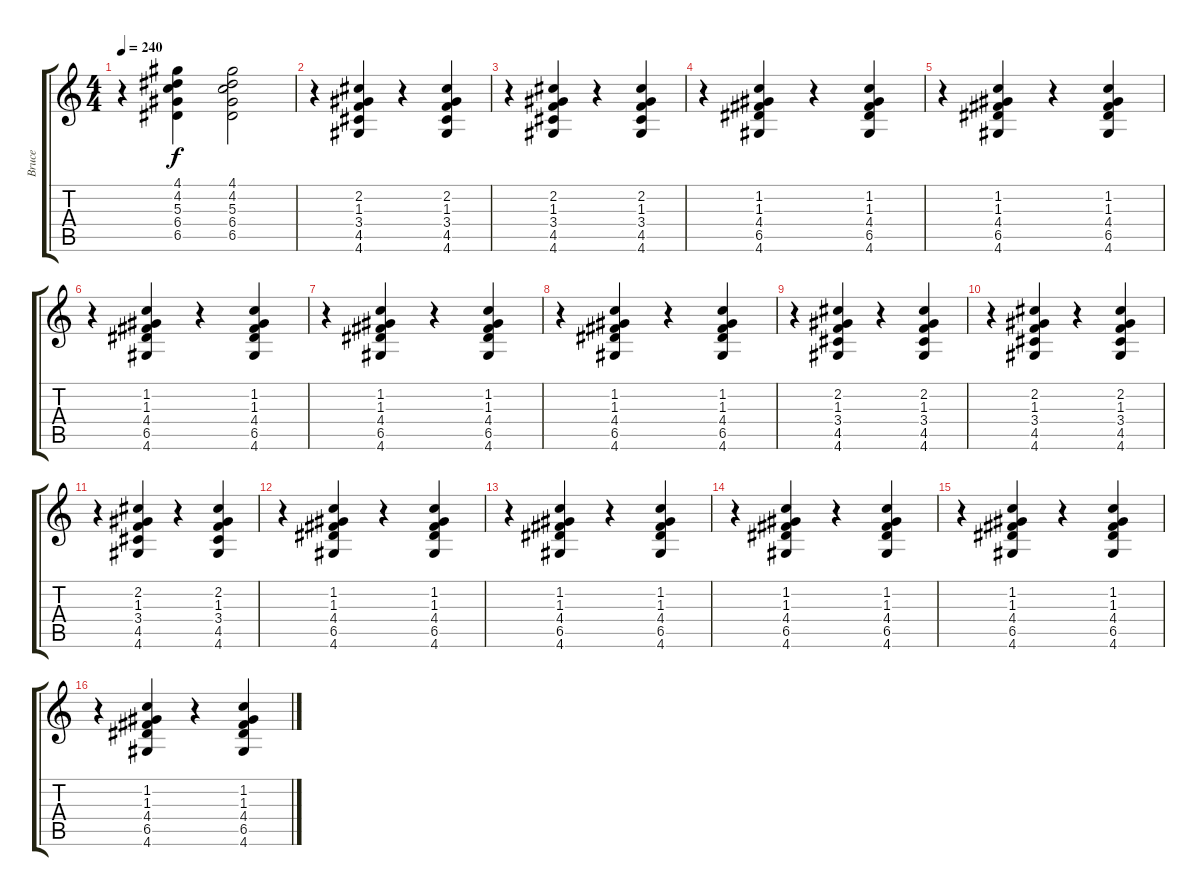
\track ("Bruce" "Bruce") {instrument acousticguitarsteel}
\staff {score tabs}
\tuning (E4 B3 G3 D3 A2 E2) {hide}
\ts (4 4)
\tempo 240
\clef g2
\ks c
r.4{dy f} (4.1 4.2 5.3 6.4 6.5).4 (4.1 4.2 5.3 6.4 6.5).2 |
r.4 (2.2 1.3 3.4 4.5 4.6).4 r.4 (2.2 1.3 3.4 4.5 4.6).4 |
r.4 (2.2 1.3 3.4 4.5 4.6).4 r.4 (2.2 1.3 3.4 4.5 4.6).4 |
r.4 (1.2 1.3 4.4 6.5 4.6).4 r.4 (1.2 1.3 4.4 6.5 4.6).4 |
r.4 (1.2 1.3 4.4 6.5 4.6).4 r.4 (1.2 1.3 4.4 6.5 4.6).4 |
r.4 (1.2 1.3 4.4 6.5 4.6).4 r.4 (1.2 1.3 4.4 6.5 4.6).4 |
r.4 (1.2 1.3 4.4 6.5 4.6).4 r.4 (1.2 1.3 4.4 6.5 4.6).4 |
r.4 (1.2 1.3 4.4 6.5 4.6).4 r.4 (1.2 1.3 4.4 6.5 4.6).4 |
r.4 (2.2 1.3 3.4 4.5 4.6).4 r.4 (2.2 1.3 3.4 4.5 4.6).4 |
r.4 (2.2 1.3 3.4 4.5 4.6).4 r.4 (2.2 1.3 3.4 4.5 4.6).4 |
r.4 (2.2 1.3 3.4 4.5 4.6).4 r.4 (2.2 1.3 3.4 4.5 4.6).4 |
r.4 (1.2 1.3 4.4 6.5 4.6).4 r.4 (1.2 1.3 4.4 6.5 4.6).4 |
r.4 (1.2 1.3 4.4 6.5 4.6).4 r.4 (1.2 1.3 4.4 6.5 4.6).4 |
r.4 (1.2 1.3 4.4 6.5 4.6).4 r.4 (1.2 1.3 4.4 6.5 4.6).4 |
r.4 (1.2 1.3 4.4 6.5 4.6).4 r.4 (1.2 1.3 4.4 6.5 4.6).4 |
r.4 (1.2 1.3 4.4 6.5 4.6).4 r.4 (1.2 1.3 4.4 6.5 4.6).4
